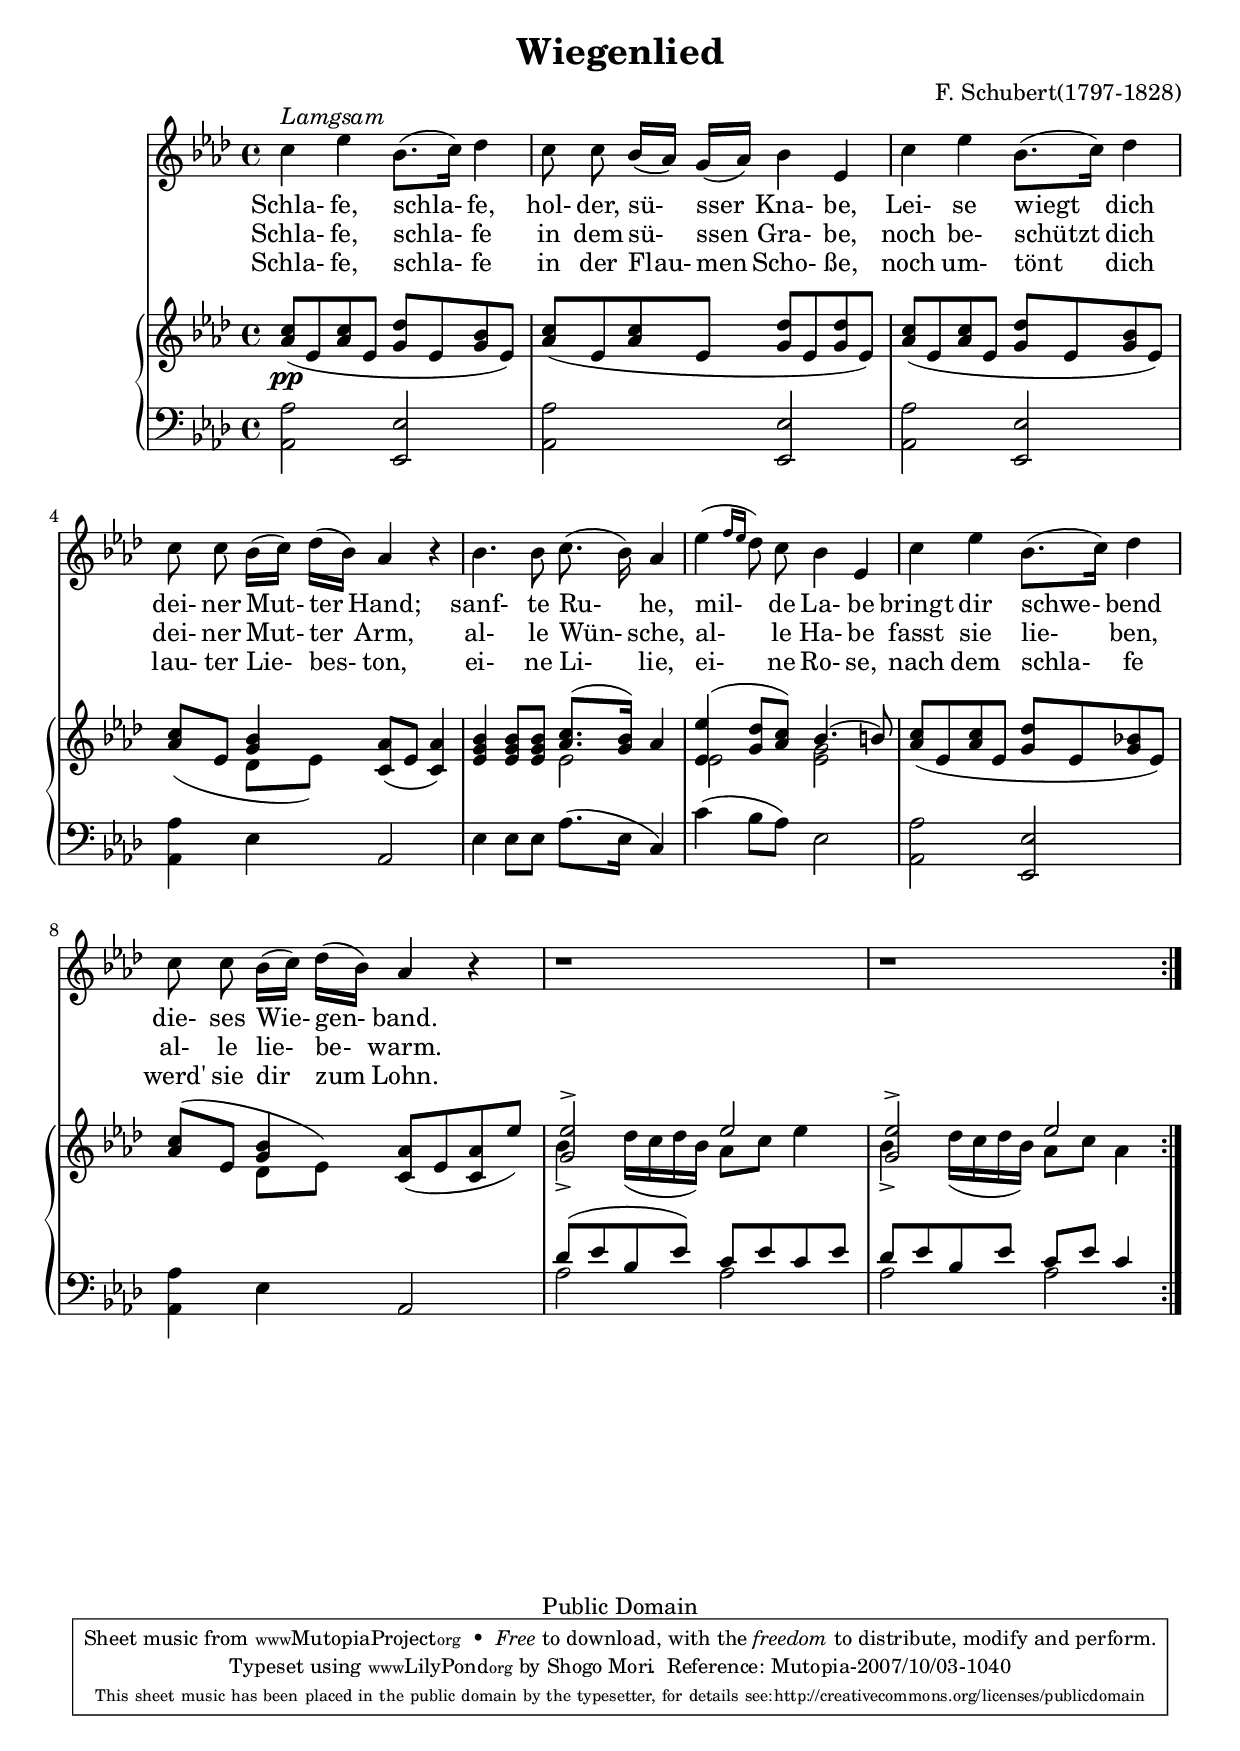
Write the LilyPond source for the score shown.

\header { 
title = "Wiegenlied"  composer = "F. Schubert(1797-1828)" tagline = ""
% MUTOPIA
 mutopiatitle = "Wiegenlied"
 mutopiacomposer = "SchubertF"
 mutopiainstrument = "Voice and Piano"
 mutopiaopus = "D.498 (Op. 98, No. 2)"
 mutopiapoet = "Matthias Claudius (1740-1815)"
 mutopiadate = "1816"
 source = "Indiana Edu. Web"
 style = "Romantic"
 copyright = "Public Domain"
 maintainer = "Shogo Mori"
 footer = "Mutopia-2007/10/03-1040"
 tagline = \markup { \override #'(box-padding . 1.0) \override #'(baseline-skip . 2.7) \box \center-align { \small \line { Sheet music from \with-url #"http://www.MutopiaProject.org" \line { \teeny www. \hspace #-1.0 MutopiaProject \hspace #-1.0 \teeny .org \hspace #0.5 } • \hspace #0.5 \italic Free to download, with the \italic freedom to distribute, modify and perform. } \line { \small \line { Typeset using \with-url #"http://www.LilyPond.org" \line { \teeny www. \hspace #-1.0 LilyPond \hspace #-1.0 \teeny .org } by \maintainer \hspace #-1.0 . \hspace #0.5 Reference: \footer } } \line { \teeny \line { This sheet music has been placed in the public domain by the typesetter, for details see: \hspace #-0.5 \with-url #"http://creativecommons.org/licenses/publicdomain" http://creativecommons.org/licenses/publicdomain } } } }
}

\version "2.10.0"
#(set-global-staff-size 20)

textOne = \lyricmode {
  Schla- fe, schla- fe, hol- der, sü- sser Kna- be,
  Lei- se wiegt dich dei- ner Mut- ter Hand;
  sanf- te Ru- he, mil- de La- be
  bringt dir schwe- bend die- ses Wie- gen- band.
}
textTwo = \lyricmode {
  Schla- fe, schla- fe in dem sü- ssen Gra- be,
  noch be- schützt dich dei- ner Mut- ter Arm,
  al- le Wün- sche, al- le Ha- be
  fasst sie lie- ben, al- le lie- be- warm.
}
textThree = \lyricmode {
  Schla- fe, schla- fe in der Flau- men Scho- ße,
  noch um- tönt dich lau- ter Lie- bes- ton,
  ei- ne Li- lie, ei- ne Ro- se,
  nach dem schla- fe werd' sie dir zum Lohn.
}

melody = \relative c'' {
  \clef treble
  \key as \major
  \time 4/4
  c4^\markup { \italic "Lamgsam" } es4  bes8. [ (  c16)] des4
   c8   c8   bes16 [ (  as)]  g16 [ (  as)] bes4 es,4
    c'4 es4  bes8. [ (  c16)] des4
      c8   c8   bes16 [ (  c)]  des16 [ (  bes)] as4 r4
%
  bes4. bes8 c8.(  bes16) as4
   es'4( \grace {
   \override Stem   #'stroke-style = #"grace"
   f16 [ es]
   \revert Stem #'stroke-style }
    des8)   c8  bes4 es,4
     c'4 es4  bes8. [ (  c16)] des4
      c8   c8   bes16 [ (  c)]  des16 [ (  bes)] as4 r4
%
  r1
   r1
}

upper = \relative c'' {
  \clef treble
  \key as \major
  \time 4/4
  <as c>8[(_\pp  es  <as c>8  es]  <g des'>8[  es  <g bes>8  es])
   <as c>8[(  es  <as c>8  es]  <g des'>8[  es  <g des'>8  es])
    <as c>8[(  es  <as c>8  es]  <g des'>8[  es  <g bes>8  es])
     << {<as c>8[_(  es] \stemDown des8[ es]) } \\ { s4 \stemUp<g bes>4 } >>
     <as c,>8[(  es]   <as c,>4) 
%
  <bes g es>4   <bes g es>8[   <bes g es>8 ]
   << { <c as>8.[(  <bes g>16] )as4} \\ {es2} >>
    << {<es' es,>4(   <des g,>8[ <c as>) ] bes4.( b8)} \\ {es,2  <es g>2 }>>
     <as c>8[(  es  <as c>8  es]  <g des'>8[  es  <g bes!>8  es])%07
      << {<as c>8[(  es] \stemDown des8[ es])  } \\ {s4 \stemUp <g bes>4}>>
      <as c,>8[(  es   <as c,>8  es') ]
%
  << {<es g, >2-> es2} \\ {bes4->  des16[( c des bes])  as8[ c] es4} >>
   << {<es g,>2-> es2} \\ {bes4->  des16[( c des bes])  as8[ c] as4} >>
\bar ":|"
}

lower = \relative c' {
  \clef bass
  \key as \major
  \time 4/4
  <as as,>2 <es es,>2
   <as as,>2 <es es,>2
    <as as,>2 <es es,>2
     <as as,>4  es4 as,2
%
  es'4  es8[ es8]  as8.[( es16] c4)
   c'4(  bes8[ as8]) es2
    <as as,>2 <es es,>2
     <as as,>4  es4 as,2
%
  << { des'8[( es bes es])  c8[ es c es]  des8[ es bes es]  c8[ es] c4} \\ {as2 as2 as2 as2 }>>
}

\score {
  <<
    \new Voice = "mel" {
      \autoBeamOff
      \melody
    }
    \new Lyrics \lyricsto mel \textOne
    \new Lyrics \lyricsto mel \textTwo
    \new Lyrics \lyricsto mel \textThree

    \new PianoStaff <<
      \new Staff = "upper" \upper
      \new Staff = "lower" \lower
    >>
  >>
  \layout {
    \context { \RemoveEmptyStaffContext }
  }
  \midi { }
}
